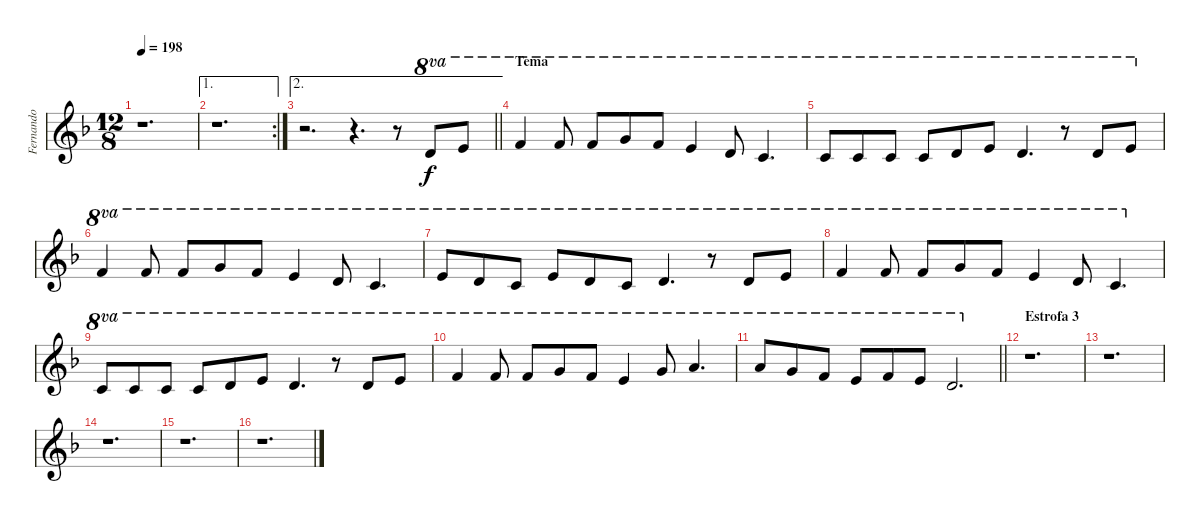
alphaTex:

\track ("Fernando" "Fernando") {instrument flute}
\staff {score}
\tuning (E5 A4 D4 G3) {hide}
\ts (12 8)
\tempo 198
\clef g2
\ks dminor
r.1{d dy f} |
\ae 1
\rc 2
r.1{d} |
\ae 2
\barLineRight lightlight
r.2{d} r.4{d} r.8 5.2.8{ot 8va} 0.1.8{ot 8va} |
\section ("" "Tema")
1.1.4{ot 8va} 1.1.8{ot 8va} 1.1.8{ot 8va} 3.1.8{ot 8va} 1.1.8{ot 8va} 0.1.4{ot 8va} 5.2.8{ot 8va} 3.2.4{d ot 8va} |
3.2.8{ot 8va} 3.2.8{ot 8va} 3.2.8{ot 8va} 3.2.8{ot 8va} 5.2.8{ot 8va} 0.1.8{ot 8va} 5.2.4{d ot 8va} r.8{ot 8va} 5.2.8{ot 8va} 0.1.8{ot 8va} |
1.1.4{ot 8va} 1.1.8{ot 8va} 1.1.8{ot 8va} 3.1.8{ot 8va} 1.1.8{ot 8va} 0.1.4{ot 8va} 5.2.8{ot 8va} 3.2.4{d ot 8va} |
0.1.8{ot 8va} 5.2.8{ot 8va} 3.2.8{ot 8va} 0.1.8{ot 8va} 5.2.8{ot 8va} 3.2.8{ot 8va} 5.2.4{d ot 8va} r.8{ot 8va} 5.2.8{ot 8va} 0.1.8{ot 8va} |
1.1.4{ot 8va} 1.1.8{ot 8va} 1.1.8{ot 8va} 3.1.8{ot 8va} 1.1.8{ot 8va} 0.1.4{ot 8va} 5.2.8{ot 8va} 3.2.4{d ot 8va} |
3.2.8{ot 8va} 3.2.8{ot 8va} 3.2.8{ot 8va} 3.2.8{ot 8va} 5.2.8{ot 8va} 0.1.8{ot 8va} 5.2.4{d ot 8va} r.8{ot 8va} 5.2.8{ot 8va} 0.1.8{ot 8va} |
1.1.4{ot 8va} 1.1.8{ot 8va} 1.1.8{ot 8va} 3.1.8{ot 8va} 1.1.8{ot 8va} 0.1.4{ot 8va} 3.1.8{ot 8va} 5.1.4{d ot 8va} |
\barLineRight lightlight
5.1.8{ot 8va} 3.1.8{ot 8va} 1.1.8{ot 8va} 0.1.8{ot 8va} 1.1.8{ot 8va} 0.1.8{ot 8va} 5.2.2{d ot 8va} |
\section ("" "Estrofa 3")
r.1{d} |
r.1{d} |
r.1{d} |
r.1{d} |
r.1{d}
